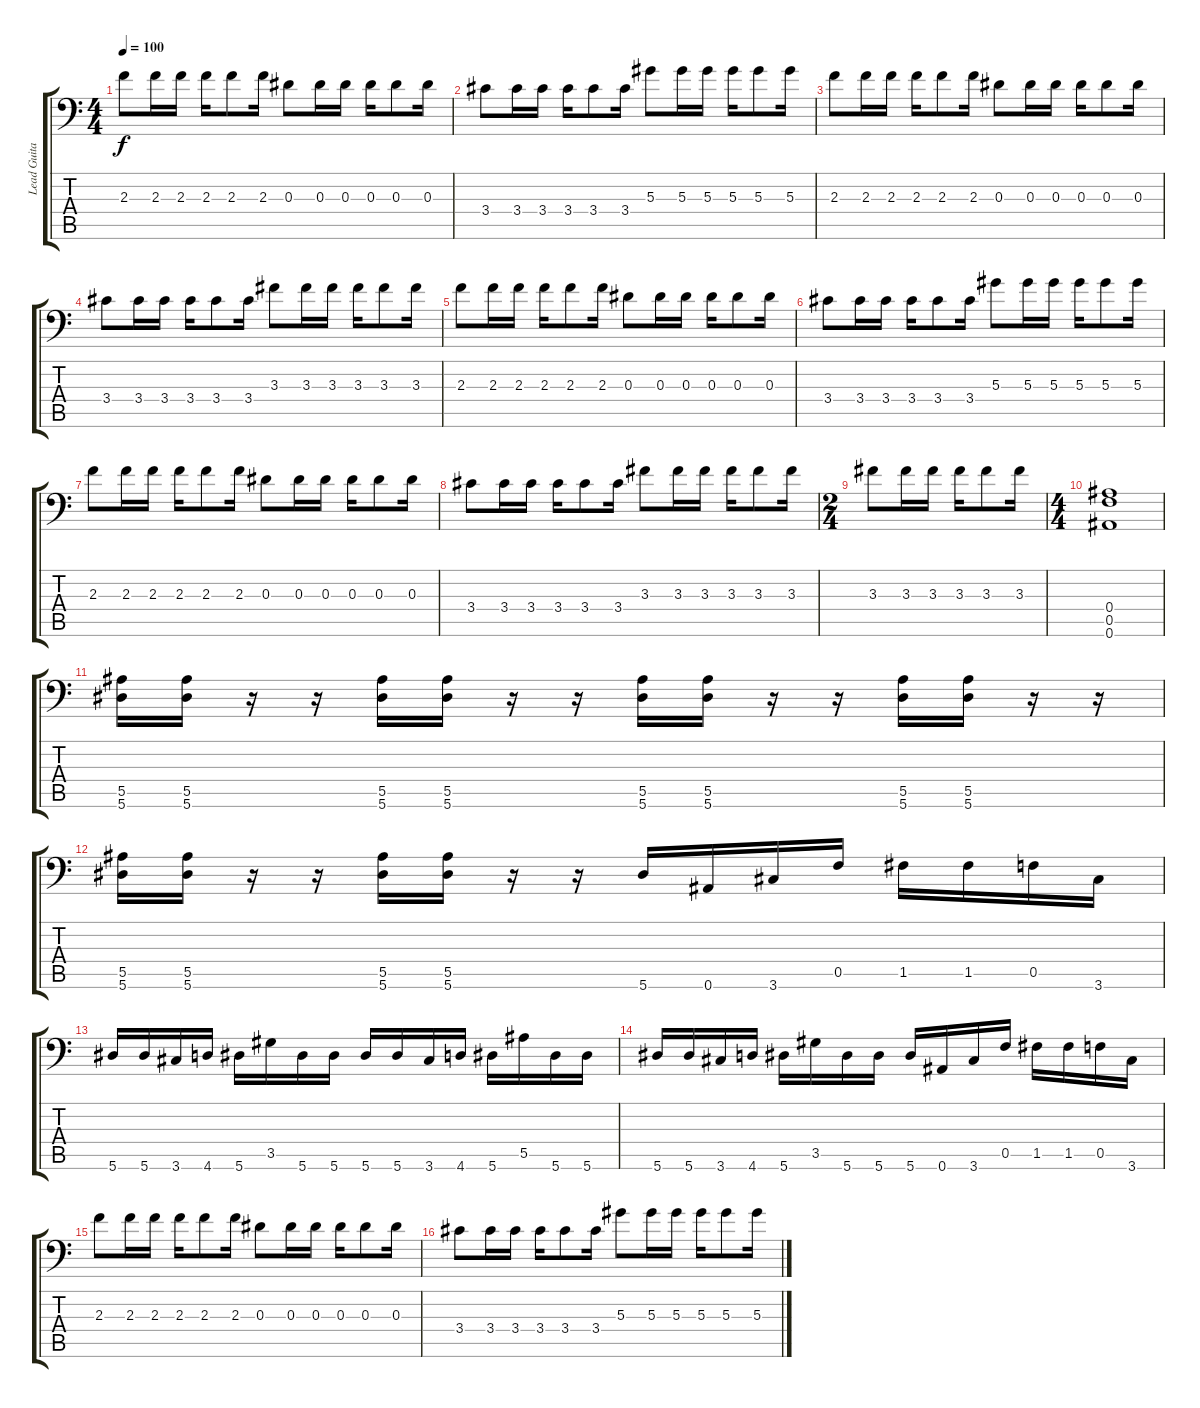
\track ("Lead Guitar" "Lead Guita") {instrument distortionguitar}
\staff {score tabs}
\tuning (C4 G3 Eb3 Bb2 F2 Bb1) {hide}
\ts (4 4)
\tempo 100
\clef f4
\ks c
2.3.8{dy f} 2.3.16 2.3.16 2.3.16 2.3.8 2.3.16 0.3.8 0.3.16 0.3.16 0.3.16 0.3.8 0.3.16 |
3.4.8 3.4.16 3.4.16 3.4.16 3.4.8 3.4.16 5.3.8 5.3.16 5.3.16 5.3.16 5.3.8 5.3.16 |
2.3.8 2.3.16 2.3.16 2.3.16 2.3.8 2.3.16 0.3.8 0.3.16 0.3.16 0.3.16 0.3.8 0.3.16 |
3.4.8 3.4.16 3.4.16 3.4.16 3.4.8 3.4.16 3.3.8 3.3.16 3.3.16 3.3.16 3.3.8 3.3.16 |
2.3.8 2.3.16 2.3.16 2.3.16 2.3.8 2.3.16 0.3.8 0.3.16 0.3.16 0.3.16 0.3.8 0.3.16 |
3.4.8 3.4.16 3.4.16 3.4.16 3.4.8 3.4.16 5.3.8 5.3.16 5.3.16 5.3.16 5.3.8 5.3.16 |
2.3.8 2.3.16 2.3.16 2.3.16 2.3.8 2.3.16 0.3.8 0.3.16 0.3.16 0.3.16 0.3.8 0.3.16 |
3.4.8 3.4.16 3.4.16 3.4.16 3.4.8 3.4.16 3.3.8 3.3.16 3.3.16 3.3.16 3.3.8 3.3.16 |
\ts (2 4)
3.3.8 3.3.16 3.3.16 3.3.16 3.3.8 3.3.16 |
\ts (4 4)
(0.4 0.5 0.6).1 |
(5.5 5.6).16 (5.5 5.6).16 r.16 r.16 (5.5 5.6).16 (5.5 5.6).16 r.16 r.16 (5.5 5.6).16 (5.5 5.6).16 r.16 r.16 (5.5 5.6).16 (5.5 5.6).16 r.16 r.16 |
(5.5 5.6).16 (5.5 5.6).16 r.16 r.16 (5.5 5.6).16 (5.5 5.6).16 r.16 r.16 5.6.16 0.6.16 3.6.16 0.5.16 1.5.16 1.5.16 0.5.16 3.6.16 |
5.6.16 5.6.16 3.6.16 4.6.16 5.6.16 3.5.16 5.6.16 5.6.16 5.6.16 5.6.16 3.6.16 4.6.16 5.6.16 5.5.16 5.6.16 5.6.16 |
5.6.16 5.6.16 3.6.16 4.6.16 5.6.16 3.5.16 5.6.16 5.6.16 5.6.16 0.6.16 3.6.16 0.5.16 1.5.16 1.5.16 0.5.16 3.6.16 |
2.3.8 2.3.16 2.3.16 2.3.16 2.3.8 2.3.16 0.3.8 0.3.16 0.3.16 0.3.16 0.3.8 0.3.16 |
3.4.8 3.4.16 3.4.16 3.4.16 3.4.8 3.4.16 5.3.8 5.3.16 5.3.16 5.3.16 5.3.8 5.3.16
